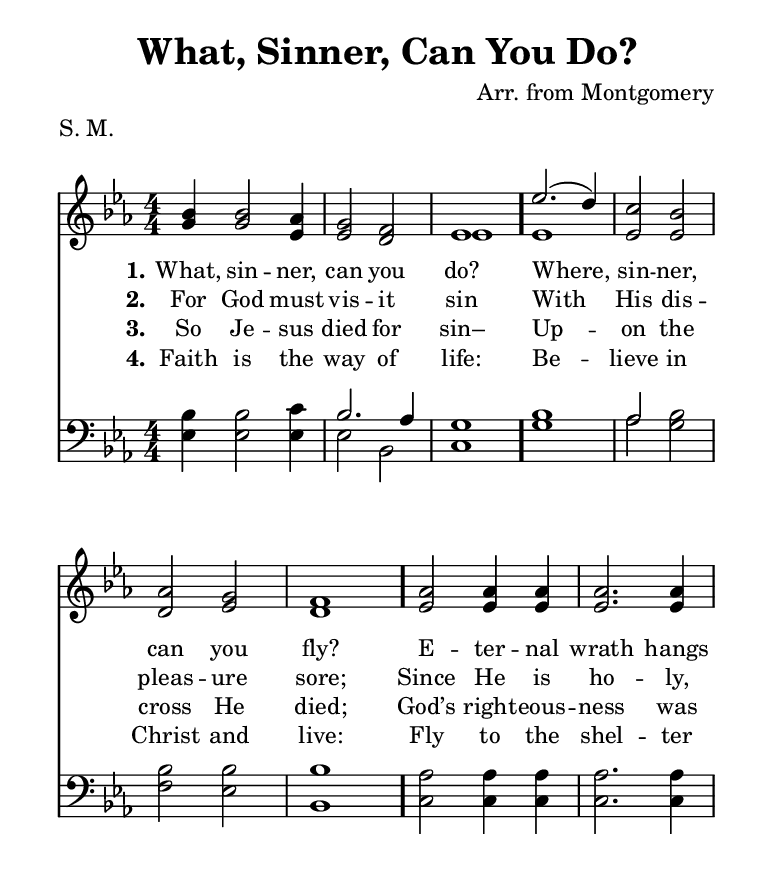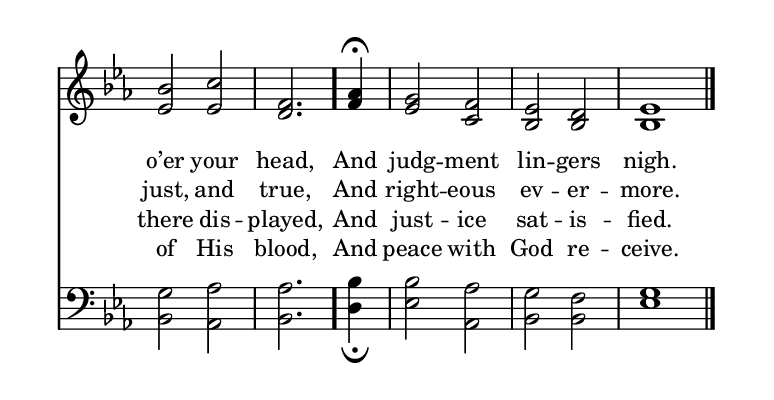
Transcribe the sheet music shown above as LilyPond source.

\include "common/global.ily"
\paper {
  \include "common/paper.ily"
  ragged-bottom = ##t
  system-system-spacing.padding = 8
}

\header{
  hymnnumber = "280"
  title = "What, Sinner, Can You Do?"
  tunename = "London"
  meter = "S. M."
  poet = ""
  composer = "Arr. from Montgomery"
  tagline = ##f
}

ta = { \tempo 4=140 }
tb = { \tempo 4=70 }

global = {
  \include "common/overrides.ily"
  \override Staff.TimeSignature.style = #'numbered
  \time 4/4
  \override Score.MetronomeMark.transparent = ##t % hide all fermata changes too
  \ta
  \key ees \major
  \autoBeamOff
}

notesSoprano = {
\global
\relative c'' {

  bes4 bes2 aes4 | g2 f | ees1 |
  ees'2.( d4) | c2 bes | aes g | f1 |
  aes2 aes4 aes | aes2. aes4 | bes2 c | f,2.
  \tb aes4\fermata \ta | g2 f | ees d | ees1 |

  \bar "|."

}
}

notesAlto = {
\global
\relative e' {

  g4 g2 ees4 | ees2 d | ees1 |
  ees1 | ees2 ees | d ees | d1 |
  ees2 ees4 ees | ees2. ees4 | ees2 ees | d2.
  f4 | ees2 c | bes bes | bes1 |

}
}

notesTenor = {
\global
\relative a {

  bes4 bes2 c4 | bes2. aes4 | g1 |
  bes1 | aes2 bes | bes bes | bes1 |
  aes2 aes4 aes | aes2. aes4 | g2 aes | aes2.
  bes4 | bes2 aes | g f | g1 |

}
}

notesBass = {
\global
\relative f {

  ees4 ees2 ees4 | ees2 bes | c1 |
  g'1 | aes2 g | f ees | bes1 |
  c2 c4 c | c2. c4 | bes2 aes | bes2.
  d4_\fermata | ees2 aes, | bes bes | ees1

}
}

wordsA = \lyricmode {
\set stanza = "1."

What, sin -- ner, can you do? \bar "."
Where, sin -- ner, can you fly? \bar "."
E -- ter -- nal wrath hangs o’er your head, \bar "."
And judg -- ment lin -- gers nigh. \bar "."

}

wordsB = \lyricmode {
\set stanza = "2."

For God must vis -- it sin
With His dis -- pleas -- ure sore;
Since He is ho -- ly, just, and true,
And right -- eous ev -- er -- more.

}

wordsC = \lyricmode {
\set stanza = "3."

So Je -- sus died for sin–
Up -- on the cross He died;
God’s right -- eous -- ness was there dis -- played,
And just -- ice sat -- is -- fied.

}

wordsD = \lyricmode {
\set stanza = "4."

Faith is the way of life:
Be -- lieve in Christ and live:
Fly to the shel -- ter of His blood,
And peace with God re -- ceive.

}

\score {
  \context ChoirStaff <<
    \context Staff = upper <<
      \set Staff.autoBeaming = ##f
      \set ChoirStaff.systemStartDelimiter = #'SystemStartBar
      \set ChoirStaff.printPartCombineTexts = ##f
      \partcombine #'(2 . 9) \notesSoprano \notesAlto
      \context NullVoice = sopranos { \voiceOne << \notesSoprano >> }
      \context NullVoice = altos { \voiceTwo << \notesAlto >> }
      \context Lyrics = one   \lyricsto sopranos \wordsA
      \context Lyrics = two   \lyricsto sopranos \wordsB
      \context Lyrics = three \lyricsto sopranos \wordsC
      \context Lyrics = four  \lyricsto sopranos \wordsD
    >>
    \context Staff = men <<
      \set Staff.autoBeaming = ##f
      \clef bass
      \set ChoirStaff.printPartCombineTexts = ##f
      \partcombine #'(2 . 9) \notesTenor \notesBass
      \context NullVoice = tenors { \voiceOne << \notesTenor >> }
      \context NullVoice = basses { \voiceTwo << \notesBass >> }
    >>
  >>
  \layout {
    \include "common/layout.ily"
  }
  \midi{
    \include "common/midi.ily"
  }
}

\version "2.19.49"  % necessary for upgrading to future LilyPond versions.

% vi:set et ts=2 sw=2 ai nocindent syntax=lilypond:
